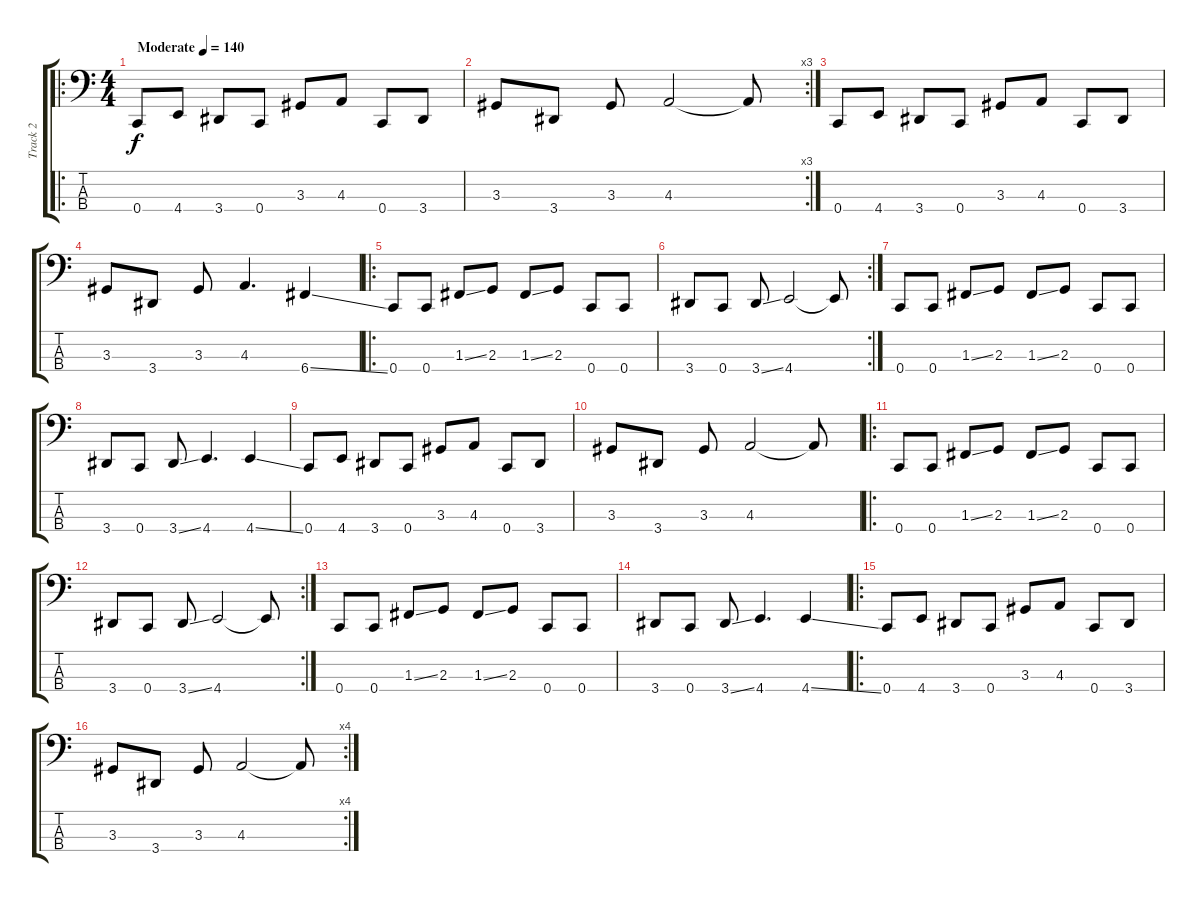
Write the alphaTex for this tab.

\track ("Track 2" "Track 2") {instrument electricbassfinger}
\staff {score tabs}
\tuning (Eb2 Bb1 F1 C1) {hide}
\ro
\ts (4 4)
\tempo (140 "Moderate")
\clef f4
\ks c
0.4.8{dy f instrument electricbassfinger} 4.4.8 3.4.8 0.4.8 3.3.8 4.3.8 0.4.8 3.4.8 |
\rc 3
3.3.8 3.4.8 3.3.8 4.3.2 4.3{t}.8 |
0.4.8 4.4.8 3.4.8 0.4.8 3.3.8 4.3.8 0.4.8 3.4.8 |
3.3.8 3.4.8 3.3.8 4.3.4{d} 6.4{ss}.4 |
\ro
0.4.8 0.4.8 1.3{ss}.8 2.3.8 1.3{ss}.8 2.3.8 0.4.8 0.4.8 |
\rc 2
3.4.8 0.4.8 3.4{ss}.8 4.4.2 4.4{t}.8 |
0.4.8 0.4.8 1.3{ss}.8 2.3.8 1.3{ss}.8 2.3.8 0.4.8 0.4.8 |
3.4.8 0.4.8 3.4{ss}.8 4.4.4{d} 4.4{ss}.4 |
0.4.8 4.4.8 3.4.8 0.4.8 3.3.8 4.3.8 0.4.8 3.4.8 |
3.3.8 3.4.8 3.3.8 4.3.2 4.3{t}.8 |
\ro
0.4.8 0.4.8 1.3{ss}.8 2.3.8 1.3{ss}.8 2.3.8 0.4.8 0.4.8 |
\rc 2
3.4.8 0.4.8 3.4{ss}.8 4.4.2 4.4{t}.8 |
0.4.8 0.4.8 1.3{ss}.8 2.3.8 1.3{ss}.8 2.3.8 0.4.8 0.4.8 |
3.4.8 0.4.8 3.4{ss}.8 4.4.4{d} 4.4{ss}.4 |
\ro
0.4.8 4.4.8 3.4.8 0.4.8 3.3.8 4.3.8 0.4.8 3.4.8 |
\rc 4
3.3.8 3.4.8 3.3.8 4.3.2 4.3{t}.8
